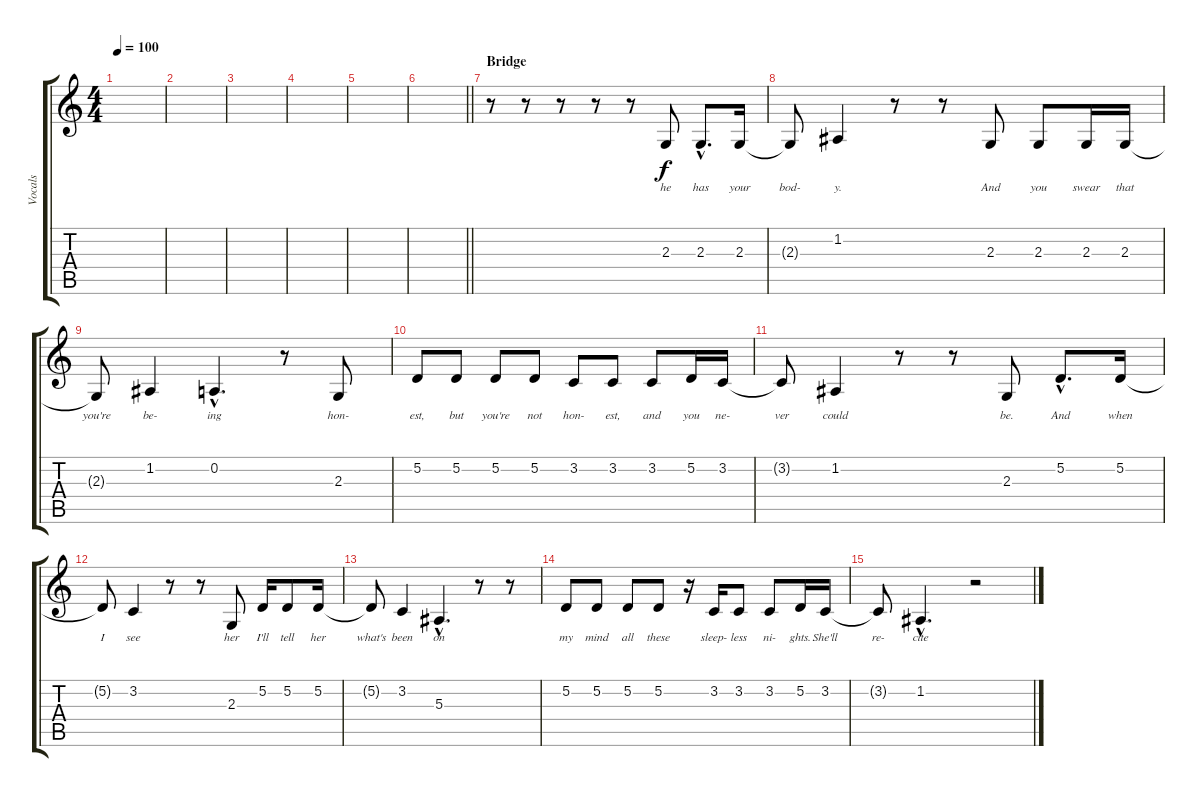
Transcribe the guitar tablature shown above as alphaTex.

\track ("Vocals" "Vocals") {instrument clarinet}
\staff {score tabs}
\tuning (D4 A3 F3 C3 G2 D2) {hide}
\ts (4 4)
\tempo 100
\clef g2
\ks c
|
|
|
|
|
\barLineRight lightlight
|
\section ("" "Bridge")
r.8 r.8 r.8 r.8 r.8 2.3.8{lyrics (0 "he") lyrics (1 "") lyrics (2 "") lyrics (3 "") lyrics (4 "")} 2.3{hac}.8{d lyrics (0 "has") lyrics (1 "") lyrics (2 "") lyrics (3 "") lyrics (4 "")} 2.3.16{lyrics (0 "your") lyrics (1 "") lyrics (2 "") lyrics (3 "") lyrics (4 "")} |
2.3{t}.8{lyrics (0 "bod-") lyrics (1 "") lyrics (2 "") lyrics (3 "") lyrics (4 "")} 1.2.4{lyrics (0 "y.") lyrics (1 "") lyrics (2 "") lyrics (3 "") lyrics (4 "")} r.8 r.8 2.3.8{lyrics (0 "And") lyrics (1 "") lyrics (2 "") lyrics (3 "") lyrics (4 "")} 2.3.8{lyrics (0 "you") lyrics (1 "") lyrics (2 "") lyrics (3 "") lyrics (4 "")} 2.3.16{lyrics (0 "swear") lyrics (1 "") lyrics (2 "") lyrics (3 "") lyrics (4 "")} 2.3.16{lyrics (0 "that") lyrics (1 "") lyrics (2 "") lyrics (3 "") lyrics (4 "")} |
2.3{t}.8{lyrics (0 "you're") lyrics (1 "") lyrics (2 "") lyrics (3 "") lyrics (4 "")} 1.2.4{lyrics (0 "be-") lyrics (1 "") lyrics (2 "") lyrics (3 "") lyrics (4 "")} 0.2{hac}.4{d lyrics (0 "ing") lyrics (1 "") lyrics (2 "") lyrics (3 "") lyrics (4 "")} r.8 2.3.8{lyrics (0 "hon-") lyrics (1 "") lyrics (2 "") lyrics (3 "") lyrics (4 "")} |
5.2.8{lyrics (0 "est,") lyrics (1 "") lyrics (2 "") lyrics (3 "") lyrics (4 "")} 5.2.8{lyrics (0 "but") lyrics (1 "") lyrics (2 "") lyrics (3 "") lyrics (4 "")} 5.2.8{lyrics (0 "you're") lyrics (1 "") lyrics (2 "") lyrics (3 "") lyrics (4 "")} 5.2.8{lyrics (0 "not") lyrics (1 "") lyrics (2 "") lyrics (3 "") lyrics (4 "")} 3.2.8{lyrics (0 "hon-") lyrics (1 "") lyrics (2 "") lyrics (3 "") lyrics (4 "")} 3.2.8{lyrics (0 "est,") lyrics (1 "") lyrics (2 "") lyrics (3 "") lyrics (4 "")} 3.2.8{lyrics (0 "and") lyrics (1 "") lyrics (2 "") lyrics (3 "") lyrics (4 "")} 5.2.16{lyrics (0 "you") lyrics (1 "") lyrics (2 "") lyrics (3 "") lyrics (4 "")} 3.2.16{lyrics (0 "ne-") lyrics (1 "") lyrics (2 "") lyrics (3 "") lyrics (4 "")} |
3.2{t}.8{lyrics (0 "ver") lyrics (1 "") lyrics (2 "") lyrics (3 "") lyrics (4 "")} 1.2.4{lyrics (0 "could") lyrics (1 "") lyrics (2 "") lyrics (3 "") lyrics (4 "")} r.8 r.8 2.3.8{lyrics (0 "be.") lyrics (1 "") lyrics (2 "") lyrics (3 "") lyrics (4 "")} 5.2{hac}.8{d lyrics (0 "And") lyrics (1 "") lyrics (2 "") lyrics (3 "") lyrics (4 "")} 5.2.16{lyrics (0 "when") lyrics (1 "") lyrics (2 "") lyrics (3 "") lyrics (4 "")} |
5.2{t}.8{lyrics (0 "I") lyrics (1 "") lyrics (2 "") lyrics (3 "") lyrics (4 "")} 3.2.4{lyrics (0 "see") lyrics (1 "") lyrics (2 "") lyrics (3 "") lyrics (4 "")} r.8 r.8 2.3.8{lyrics (0 "her") lyrics (1 "") lyrics (2 "") lyrics (3 "") lyrics (4 "")} 5.2.16{lyrics (0 "I'll") lyrics (1 "") lyrics (2 "") lyrics (3 "") lyrics (4 "")} 5.2.8{lyrics (0 "tell") lyrics (1 "") lyrics (2 "") lyrics (3 "") lyrics (4 "")} 5.2.16{lyrics (0 "her") lyrics (1 "") lyrics (2 "") lyrics (3 "") lyrics (4 "")} |
5.2{t}.8{lyrics (0 "what's") lyrics (1 "") lyrics (2 "") lyrics (3 "") lyrics (4 "")} 3.2.4{lyrics (0 "been") lyrics (1 "") lyrics (2 "") lyrics (3 "") lyrics (4 "")} 5.3{hac}.4{d lyrics (0 "on") lyrics (1 "") lyrics (2 "") lyrics (3 "") lyrics (4 "")} r.8 r.8 |
5.2.8{lyrics (0 "my") lyrics (1 "") lyrics (2 "") lyrics (3 "") lyrics (4 "")} 5.2.8{lyrics (0 "mind") lyrics (1 "") lyrics (2 "") lyrics (3 "") lyrics (4 "")} 5.2.8{lyrics (0 "all") lyrics (1 "") lyrics (2 "") lyrics (3 "") lyrics (4 "")} 5.2.8{lyrics (0 "these") lyrics (1 "") lyrics (2 "") lyrics (3 "") lyrics (4 "")} r.16 3.2.16{lyrics (0 "sleep-") lyrics (1 "") lyrics (2 "") lyrics (3 "") lyrics (4 "")} 3.2.8{lyrics (0 "less") lyrics (1 "") lyrics (2 "") lyrics (3 "") lyrics (4 "")} 3.2.8{lyrics (0 "ni-") lyrics (1 "") lyrics (2 "") lyrics (3 "") lyrics (4 "")} 5.2.16{lyrics (0 "ghts.") lyrics (1 "") lyrics (2 "") lyrics (3 "") lyrics (4 "")} 3.2.16{lyrics (0 "She'll") lyrics (1 "") lyrics (2 "") lyrics (3 "") lyrics (4 "")} |
3.2{t}.8{lyrics (0 "re-") lyrics (1 "") lyrics (2 "") lyrics (3 "") lyrics (4 "")} 1.2{hac}.4{d lyrics (0 "cite") lyrics (1 "") lyrics (2 "") lyrics (3 "") lyrics (4 "")} r.2
